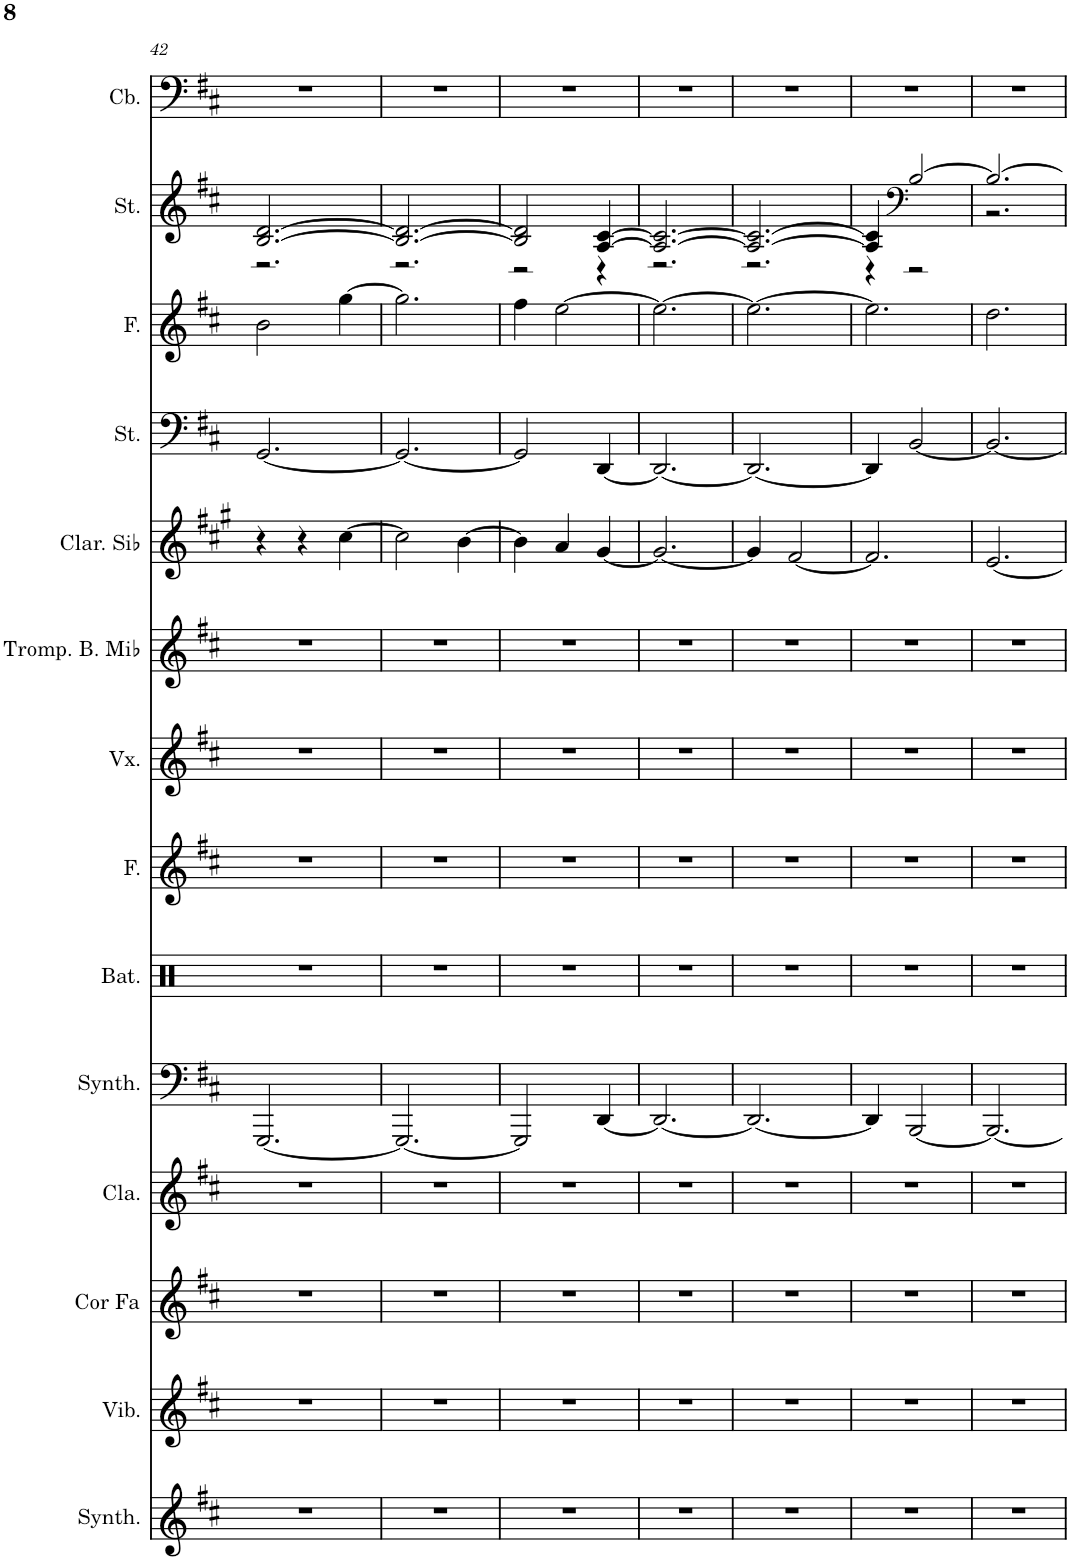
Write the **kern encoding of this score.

**kern	**kern	**kern	**kern	**kern	**kern	**kern	**kern	**kern	**kern	**kern	**kern	**kern	**kern
*part14	*part13	*part12	*part11	*part10	*part9	*part8	*part7	*part6	*part5	*part4	*part3	*part2	*part1
*staff14	*staff13	*staff12	*staff11	*staff10	*staff9	*staff8	*staff7	*staff6	*staff5	*staff4	*staff3	*staff2	*staff1
*I"Synthétiseur de cuivres, Synbras2	*I"Vibraphone, Vibes	*I"Cor en Fa, Fr.horn	*I"Clavecin, Harpsi	*I"Synthétiseur Pad, Warm pad	*I"Batterie, Orch.dr	*I"Femmes, Choir ah	*I"Voix, Syn vox	*I"Trompette Basse en Mib, Trumpet	*I"Clarinette en Sib	*I"Cordes, Slow str	*I"Femmes, Melody	*I"Cordes, Slow str	*I"Contrebasse, Acous.bs
*I'Synth.	*I'Vib.	*I'Cor Fa	*I'Cla.	*I'Synth.	*I'Bat.	*I'F.	*I'Vx.	*I'Tromp. B. Mib	*I'Clar. Sib	*I'St.	*I'F.	*I'St.	*I'Cb.
!!LO:PB:g=z
*clefG2	*clefG2	*clefG2	*clefG2	*clefF4	*clefX	*clefG2	*clefG2	*clefG2	*clefG2	*clefF4	*clefG2	*clefG2	*clefF4
*	*	*Trd4c7	*	*	*	*	*	*Trd5c9	*Trd1c2	*	*	*	*Trd7c12
*k[f#c#]	*k[f#c#]	*k[f#c#]	*k[f#c#]	*k[f#c#]	*k[]	*k[f#c#]	*k[f#c#]	*k[f#c#]	*k[f#c#g#]	*k[f#c#]	*k[f#c#]	*k[f#c#]	*k[f#c#]
*M3/4	*M3/4	*M3/4	*M3/4	*M3/4	*M3/4	*M3/4	*M3/4	*M3/4	*M3/4	*M3/4	*M3/4	*M3/4	*M3/4
=42	=42	=42	=42	=42	=42	=42	=42	=42	=42	=42	=42	=42	=42
*	*	*	*	*	*	*	*	*	*	*	*	*^	*
2.r	2.r	2.r	2.r	[2.GGG/	2.r	2.r	2.r	2.r	4r	[2.GG/	2b\	[2.B/ [2.d/	2.r	2.r
.	.	.	.	.	.	.	.	.	4r	.	.	.	.	.
.	.	.	.	.	.	.	.	.	[4cc#\	.	[4gg\	.	.	.
=43	=43	=43	=43	=43	=43	=43	=43	=43	=43	=43	=43	=43	=43	=43
2.r	2.r	2.r	2.r	2.GGG/_	2.r	2.r	2.r	2.r	2cc#\]	2.GG/_	2.gg\]	2.B/_ 2.d/_	2.r	2.r
.	.	.	.	.	.	.	.	.	[4b\	.	.	.	.	.
=44	=44	=44	=44	=44	=44	=44	=44	=44	=44	=44	=44	=44	=44	=44
2.r	2.r	2.r	2.r	2GGG/]	2.r	2.r	2.r	2.r	4b\]	2GG/]	4ff#\	2B/] 2d/]	2r	2.r
.	.	.	.	.	.	.	.	.	4a/	.	[2ee\	.	.	.
.	.	.	.	[4DD/	.	.	.	.	[4g#/	[4DD/	.	[4A/ [4c#/	4r	.
=45	=45	=45	=45	=45	=45	=45	=45	=45	=45	=45	=45	=45	=45	=45
2.r	2.r	2.r	2.r	2.DD/_	2.r	2.r	2.r	2.r	2.g#/_	2.DD/_	2.ee\_	2.A/_ 2.c#/_	2.r	2.r
=46	=46	=46	=46	=46	=46	=46	=46	=46	=46	=46	=46	=46	=46	=46
2.r	2.r	2.r	2.r	2.DD/_	2.r	2.r	2.r	2.r	4g#/]	2.DD/_	2.ee\_	2.A/_ 2.c#/_	2.r	2.r
.	.	.	.	.	.	.	.	.	[2f#/	.	.	.	.	.
=47	=47	=47	=47	=47	=47	=47	=47	=47	=47	=47	=47	=47	=47	=47
2.r	2.r	2.r	2.r	4DD/]	2.r	2.r	2.r	2.r	2.f#/]	4DD/]	2.ee\]	4A/] 4c#/]	4r	2.r
*	*	*	*	*	*	*	*	*	*	*	*	*clefF4	*	*
.	.	.	.	[2BBB/	.	.	.	.	.	[2BB/	.	[2B/	2r	.
=48	=48	=48	=48	=48	=48	=48	=48	=48	=48	=48	=48	=48	=48	=48
2.r	2.r	2.r	2.r	2.BBB/_	2.r	2.r	2.r	2.r	[2.e/	2.BB/_	2.dd\	2.B/_	2.r	2.r
*	*	*	*	*	*	*	*	*	*	*	*	*v	*v	*
=	=	=	=	=	=	=	=	=	=	=	=	=	=
*-	*-	*-	*-	*-	*-	*-	*-	*-	*-	*-	*-	*-	*-
